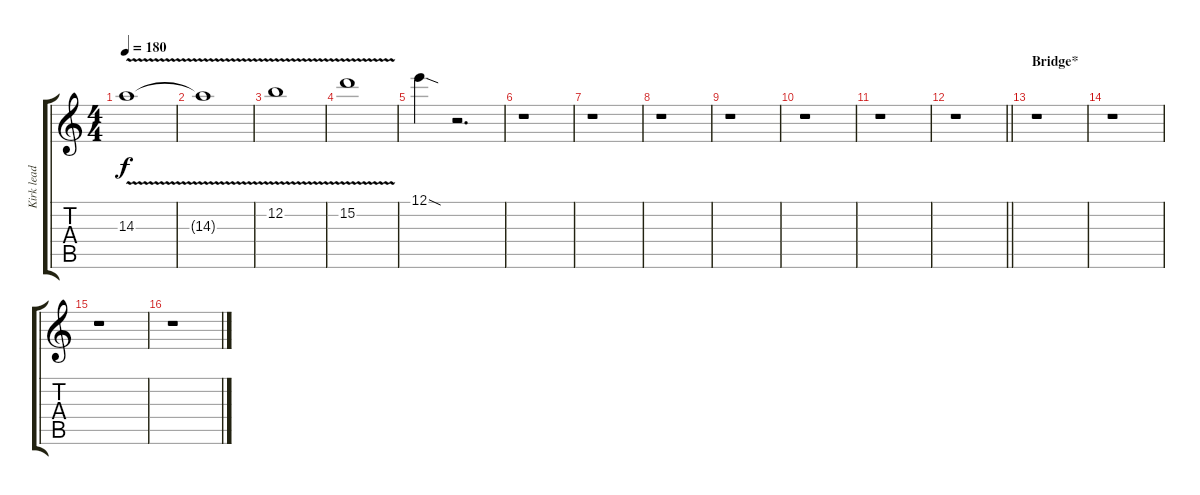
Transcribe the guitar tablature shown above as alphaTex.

\track ("Kirk lead" "Kirk lead") {instrument overdrivenguitar}
\staff {score tabs}
\tuning (E4 B3 G3 D3 A2 E2) {hide}
\ts (4 4)
\tempo 180
\clef g2
\ks c
14.3{v}.1{dy f} |
14.3{t}.1 |
12.2{v}.1 |
15.2{v}.1 |
12.1{sod}.4 r.2{d volume 14} |
r.1 |
r.1 |
r.1 |
r.1 |
r.1 |
r.1 |
\barLineRight lightlight
r.1 |
\section ("" "Bridge*")
r.1 |
r.1 |
r.1 |
r.1
